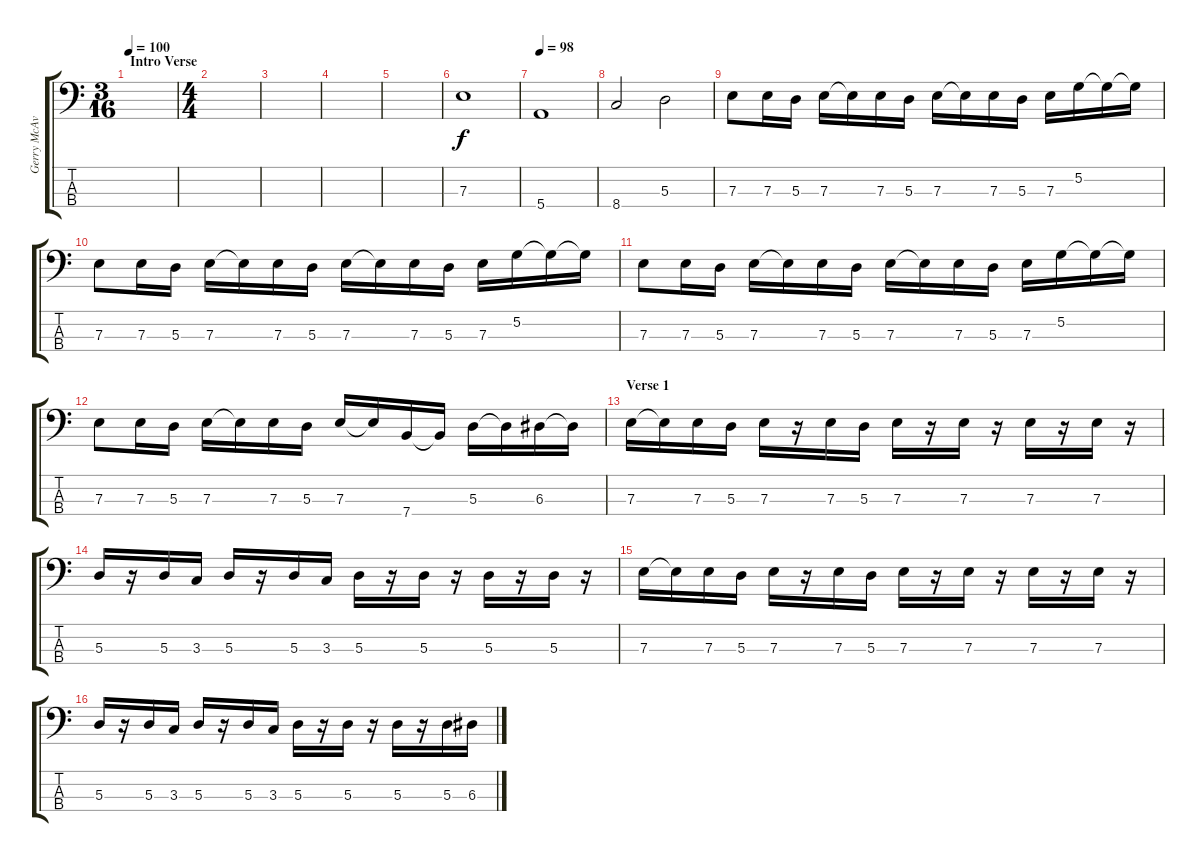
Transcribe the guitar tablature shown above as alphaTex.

\track ("Gerry McAvoy" "Gerry McAv") {instrument electricbasspick}
\staff {score tabs}
\tuning (G2 D2 A1 E1) {hide}
\ts (3 16)
\section ("" "Intro Verse")
\tempo 100
\clef f4
\ks c
|
\ts (4 4)
|
|
|
|
7.3.1 |
\tempo 98
5.4.1 |
8.4.2 5.3.2 |
7.3.8 7.3.16 5.3.16 7.3.16 7.3{t}.16 7.3.16 5.3.16 7.3.16 7.3{t}.16 7.3.16 5.3.16 7.3.16 5.2.16 5.2{t}.16 5.2{t}.16 |
7.3.8 7.3.16 5.3.16 7.3.16 7.3{t}.16 7.3.16 5.3.16 7.3.16 7.3{t}.16 7.3.16 5.3.16 7.3.16 5.2.16 5.2{t}.16 5.2{t}.16 |
7.3.8 7.3.16 5.3.16 7.3.16 7.3{t}.16 7.3.16 5.3.16 7.3.16 7.3{t}.16 7.3.16 5.3.16 7.3.16 5.2.16 5.2{t}.16 5.2{t}.16 |
7.3.8 7.3.16 5.3.16 7.3.16 7.3{t}.16 7.3.16 5.3.16 7.3.16 7.3{t}.16 7.4.16 7.4{t}.16 5.3.16 5.3{t}.16 6.3.16 6.3{t}.16 |
\section ("" "Verse 1")
7.3.16 7.3{t}.16 7.3.16 5.3.16 7.3.16 r.16 7.3.16 5.3.16 7.3.16 r.16 7.3.16 r.16 7.3.16 r.16 7.3.16 r.16 |
5.3.16 r.16 5.3.16 3.3.16 5.3.16 r.16 5.3.16 3.3.16 5.3.16 r.16 5.3.16 r.16 5.3.16 r.16 5.3.16 r.16 |
7.3.16 7.3{t}.16 7.3.16 5.3.16 7.3.16 r.16 7.3.16 5.3.16 7.3.16 r.16 7.3.16 r.16 7.3.16 r.16 7.3.16 r.16 |
5.3.16 r.16 5.3.16 3.3.16 5.3.16 r.16 5.3.16 3.3.16 5.3.16 r.16 5.3.16 r.16 5.3.16 r.16 5.3.16 6.3.16
